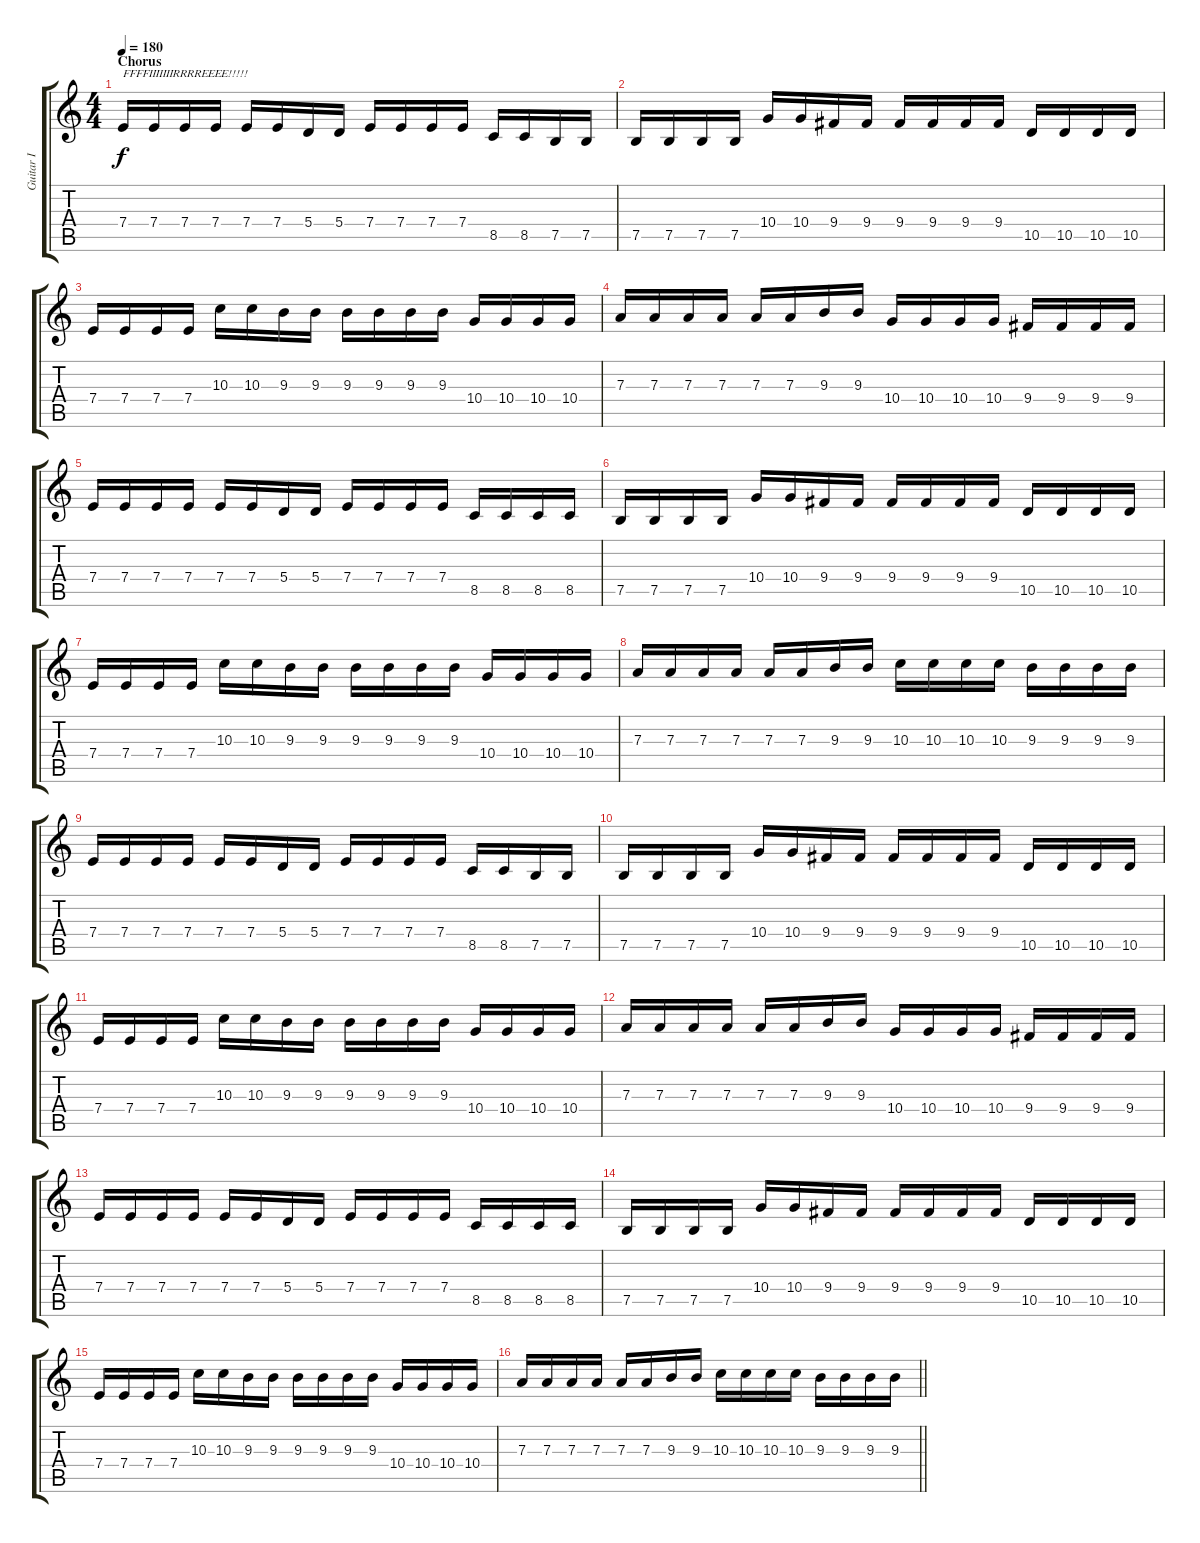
\track ("Guitar I" "Guitar I") {instrument distortionguitar}
\staff {score tabs}
\tuning (B3 Gb3 D3 A2 E2 B1) {hide}
\ts (4 4)
\section ("" "Chorus")
\tempo 180
\clef g2
\ks c
7.4.16{txt "FFFFIIIIIIIRRRREEEE!!!!!" dy f} 7.4.16 7.4.16 7.4.16 7.4.16 7.4.16 5.4.16 5.4.16 7.4.16 7.4.16 7.4.16 7.4.16 8.5.16 8.5.16 7.5.16 7.5.16 |
7.5.16 7.5.16 7.5.16 7.5.16 10.4.16 10.4.16 9.4.16 9.4.16 9.4.16 9.4.16 9.4.16 9.4.16 10.5.16 10.5.16 10.5.16 10.5.16 |
7.4.16 7.4.16 7.4.16 7.4.16 10.3.16 10.3.16 9.3.16 9.3.16 9.3.16 9.3.16 9.3.16 9.3.16 10.4.16 10.4.16 10.4.16 10.4.16 |
7.3.16 7.3.16 7.3.16 7.3.16 7.3.16 7.3.16 9.3.16 9.3.16 10.4.16 10.4.16 10.4.16 10.4.16 9.4.16 9.4.16 9.4.16 9.4.16 |
7.4.16 7.4.16 7.4.16 7.4.16 7.4.16 7.4.16 5.4.16 5.4.16 7.4.16 7.4.16 7.4.16 7.4.16 8.5.16 8.5.16 8.5.16 8.5.16 |
7.5.16 7.5.16 7.5.16 7.5.16 10.4.16 10.4.16 9.4.16 9.4.16 9.4.16 9.4.16 9.4.16 9.4.16 10.5.16 10.5.16 10.5.16 10.5.16 |
7.4.16 7.4.16 7.4.16 7.4.16 10.3.16 10.3.16 9.3.16 9.3.16 9.3.16 9.3.16 9.3.16 9.3.16 10.4.16 10.4.16 10.4.16 10.4.16 |
7.3.16 7.3.16 7.3.16 7.3.16 7.3.16 7.3.16 9.3.16 9.3.16 10.3.16 10.3.16 10.3.16 10.3.16 9.3.16 9.3.16 9.3.16 9.3.16 |
7.4.16 7.4.16 7.4.16 7.4.16 7.4.16 7.4.16 5.4.16 5.4.16 7.4.16 7.4.16 7.4.16 7.4.16 8.5.16 8.5.16 7.5.16 7.5.16 |
7.5.16 7.5.16 7.5.16 7.5.16 10.4.16 10.4.16 9.4.16 9.4.16 9.4.16 9.4.16 9.4.16 9.4.16 10.5.16 10.5.16 10.5.16 10.5.16 |
7.4.16 7.4.16 7.4.16 7.4.16 10.3.16 10.3.16 9.3.16 9.3.16 9.3.16 9.3.16 9.3.16 9.3.16 10.4.16 10.4.16 10.4.16 10.4.16 |
7.3.16 7.3.16 7.3.16 7.3.16 7.3.16 7.3.16 9.3.16 9.3.16 10.4.16 10.4.16 10.4.16 10.4.16 9.4.16 9.4.16 9.4.16 9.4.16 |
7.4.16 7.4.16 7.4.16 7.4.16 7.4.16 7.4.16 5.4.16 5.4.16 7.4.16 7.4.16 7.4.16 7.4.16 8.5.16 8.5.16 8.5.16 8.5.16 |
7.5.16 7.5.16 7.5.16 7.5.16 10.4.16 10.4.16 9.4.16 9.4.16 9.4.16 9.4.16 9.4.16 9.4.16 10.5.16 10.5.16 10.5.16 10.5.16 |
7.4.16 7.4.16 7.4.16 7.4.16 10.3.16 10.3.16 9.3.16 9.3.16 9.3.16 9.3.16 9.3.16 9.3.16 10.4.16 10.4.16 10.4.16 10.4.16 |
\barLineRight lightlight
7.3.16 7.3.16 7.3.16 7.3.16 7.3.16 7.3.16 9.3.16 9.3.16 10.3.16 10.3.16 10.3.16 10.3.16 9.3.16 9.3.16 9.3.16 9.3.16
